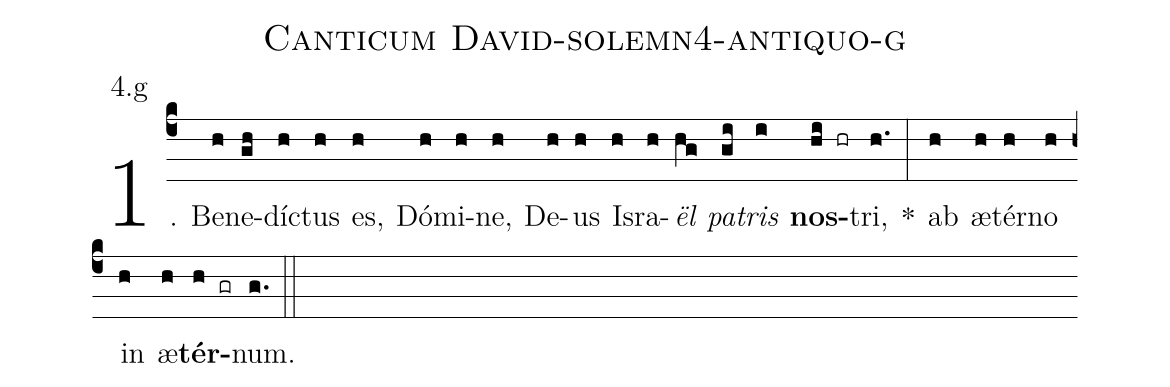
name: Canticum David-solemn4-antiquo-g;
annotation: 4.g;
%%
(c4)1. Be(h)ne(gh)díc(h)tus(h) es,(h) Dó(h)mi(h)ne,(h) De(h)us(h) Is(h)ra(h)<i>ël</i>(hg) <i>pa</i>(gi)<i>tris</i>(i) <b>nos</b>(hi hr)tri,(h.) *(:) ab(h) æ(h)tér(h)no(h) in(h) æ(h)<b>tér</b>(h gr)num.(g.) (::)
